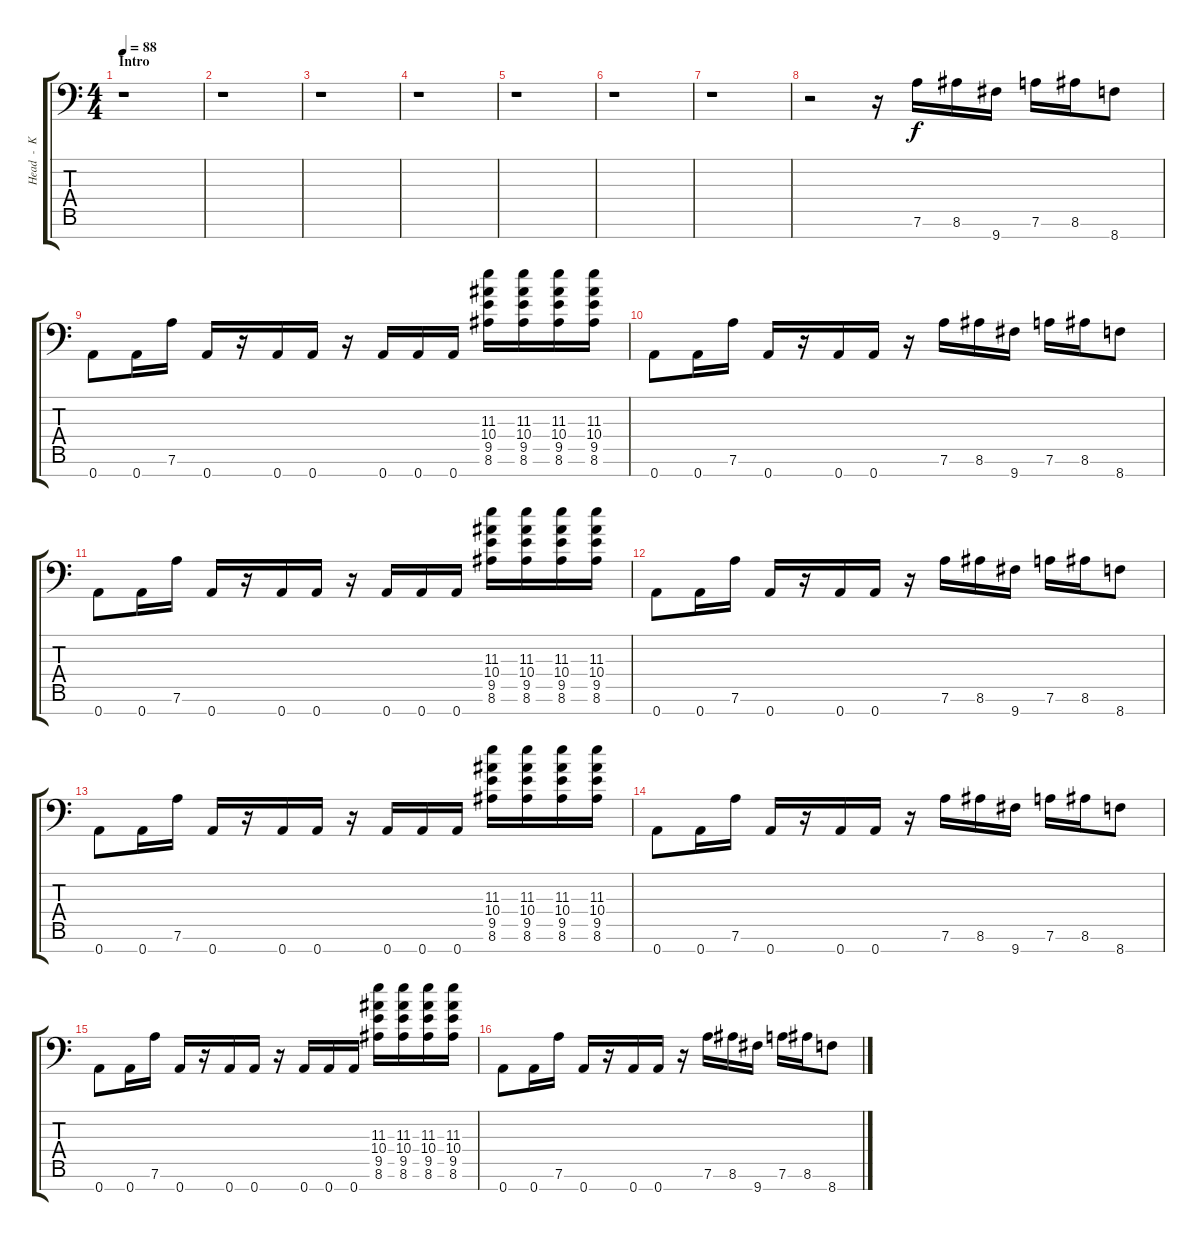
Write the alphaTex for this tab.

\track ("Head  -  K-7" "Head  -  K") {instrument distortionguitar}
\staff {score tabs}
\tuning (D4 A3 F3 C3 G2 D2 A1) {hide}
\ts (4 4)
\section ("" "Intro")
\tempo 88
\clef f4
\ks c
r.1{dy f instrument distortionguitar} |
r.1 |
r.1 |
r.1 |
r.1 |
r.1 |
r.1 |
r.2 r.16 7.6.16 8.6.16 9.7.16 7.6.16 8.6.16 8.7.8 |
0.7.8 0.7.16 7.6.16 0.7.16 r.16 0.7.16 0.7.16 r.16 0.7.16 0.7.16 0.7.16 (11.3 10.4 9.5 8.6).16 (11.3 10.4 9.5 8.6).16 (11.3 10.4 9.5 8.6).16 (11.3 10.4 9.5 8.6).16 |
0.7.8 0.7.16 7.6.16 0.7.16 r.16 0.7.16 0.7.16 r.16 7.6.16 8.6.16 9.7.16 7.6.16 8.6.16 8.7.8 |
0.7.8 0.7.16 7.6.16 0.7.16 r.16 0.7.16 0.7.16 r.16 0.7.16 0.7.16 0.7.16 (11.3 10.4 9.5 8.6).16 (11.3 10.4 9.5 8.6).16 (11.3 10.4 9.5 8.6).16 (11.3 10.4 9.5 8.6).16 |
0.7.8 0.7.16 7.6.16 0.7.16 r.16 0.7.16 0.7.16 r.16 7.6.16 8.6.16 9.7.16 7.6.16 8.6.16 8.7.8 |
0.7.8 0.7.16 7.6.16 0.7.16 r.16 0.7.16 0.7.16 r.16 0.7.16 0.7.16 0.7.16 (11.3 10.4 9.5 8.6).16 (11.3 10.4 9.5 8.6).16 (11.3 10.4 9.5 8.6).16 (11.3 10.4 9.5 8.6).16 |
0.7.8 0.7.16 7.6.16 0.7.16 r.16 0.7.16 0.7.16 r.16 7.6.16 8.6.16 9.7.16 7.6.16 8.6.16 8.7.8 |
0.7.8 0.7.16 7.6.16 0.7.16 r.16 0.7.16 0.7.16 r.16 0.7.16 0.7.16 0.7.16 (11.3 10.4 9.5 8.6).16 (11.3 10.4 9.5 8.6).16 (11.3 10.4 9.5 8.6).16 (11.3 10.4 9.5 8.6).16 |
0.7.8 0.7.16 7.6.16 0.7.16 r.16 0.7.16 0.7.16 r.16 7.6.16 8.6.16 9.7.16 7.6.16 8.6.16 8.7.8
